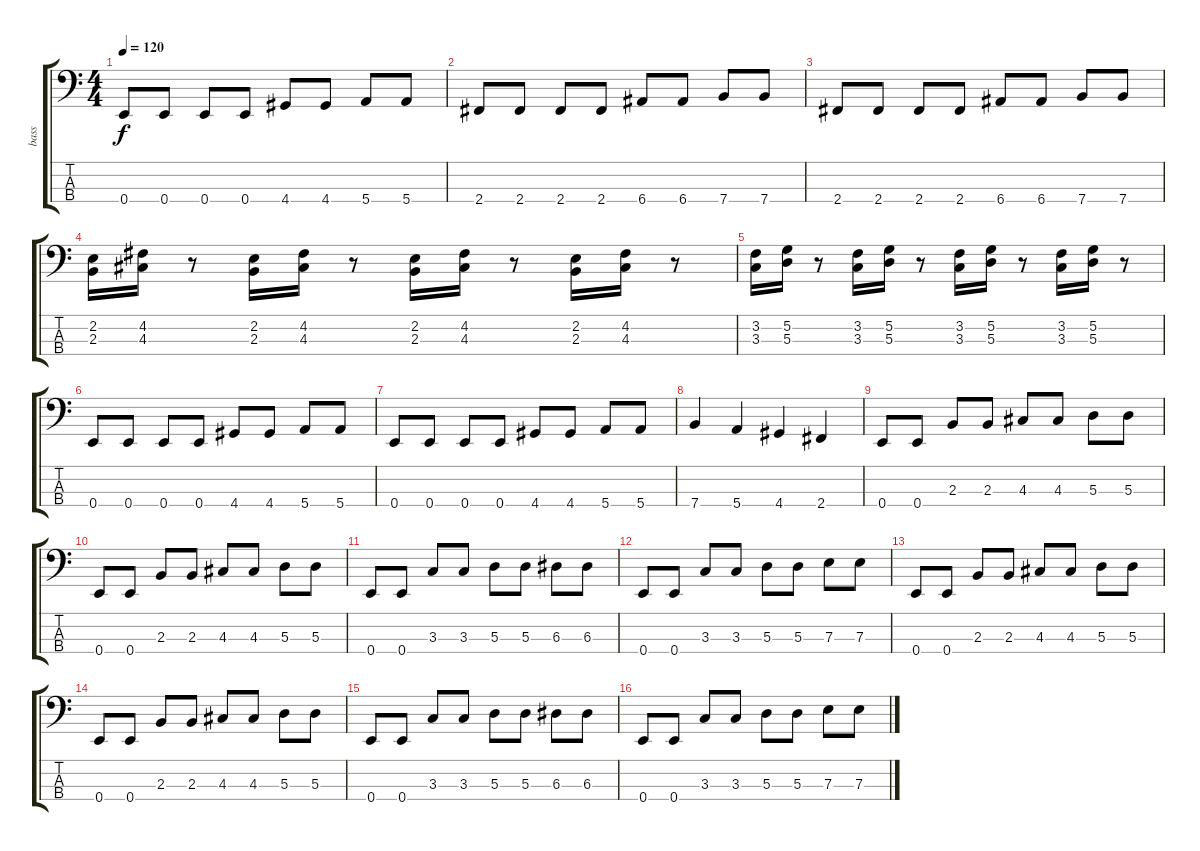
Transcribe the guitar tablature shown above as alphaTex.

\track ("bass" "bass") {instrument electricbasspick}
\staff {score tabs}
\tuning (G2 D2 A1 E1) {hide}
\ts (4 4)
\tempo 120
\clef f4
\ks c
0.4.8{dy f} 0.4.8 0.4.8 0.4.8 4.4.8 4.4.8 5.4.8 5.4.8 |
2.4.8 2.4.8 2.4.8 2.4.8 6.4.8 6.4.8 7.4.8 7.4.8 |
2.4.8 2.4.8 2.4.8 2.4.8 6.4.8 6.4.8 7.4.8 7.4.8 |
(2.2 2.3).16 (4.2 4.3).16 r.8 (2.2 2.3).16 (4.2 4.3).16 r.8 (2.2 2.3).16 (4.2 4.3).16 r.8 (2.2 2.3).16 (4.2 4.3).16 r.8 |
(3.2 3.3).16 (5.2 5.3).16 r.8 (3.2 3.3).16 (5.2 5.3).16 r.8 (3.2 3.3).16 (5.2 5.3).16 r.8 (3.2 3.3).16 (5.2 5.3).16 r.8 |
0.4.8 0.4.8 0.4.8 0.4.8 4.4.8 4.4.8 5.4.8 5.4.8 |
0.4.8 0.4.8 0.4.8 0.4.8 4.4.8 4.4.8 5.4.8 5.4.8 |
7.4.4 5.4.4 4.4.4 2.4.4 |
0.4.8 0.4.8 2.3.8 2.3.8 4.3.8 4.3.8 5.3.8 5.3.8 |
0.4.8 0.4.8 2.3.8 2.3.8 4.3.8 4.3.8 5.3.8 5.3.8 |
0.4.8 0.4.8 3.3.8 3.3.8 5.3.8 5.3.8 6.3.8 6.3.8 |
0.4.8 0.4.8 3.3.8 3.3.8 5.3.8 5.3.8 7.3.8 7.3.8 |
0.4.8 0.4.8 2.3.8 2.3.8 4.3.8 4.3.8 5.3.8 5.3.8 |
0.4.8 0.4.8 2.3.8 2.3.8 4.3.8 4.3.8 5.3.8 5.3.8 |
0.4.8 0.4.8 3.3.8 3.3.8 5.3.8 5.3.8 6.3.8 6.3.8 |
0.4.8 0.4.8 3.3.8 3.3.8 5.3.8 5.3.8 7.3.8 7.3.8
